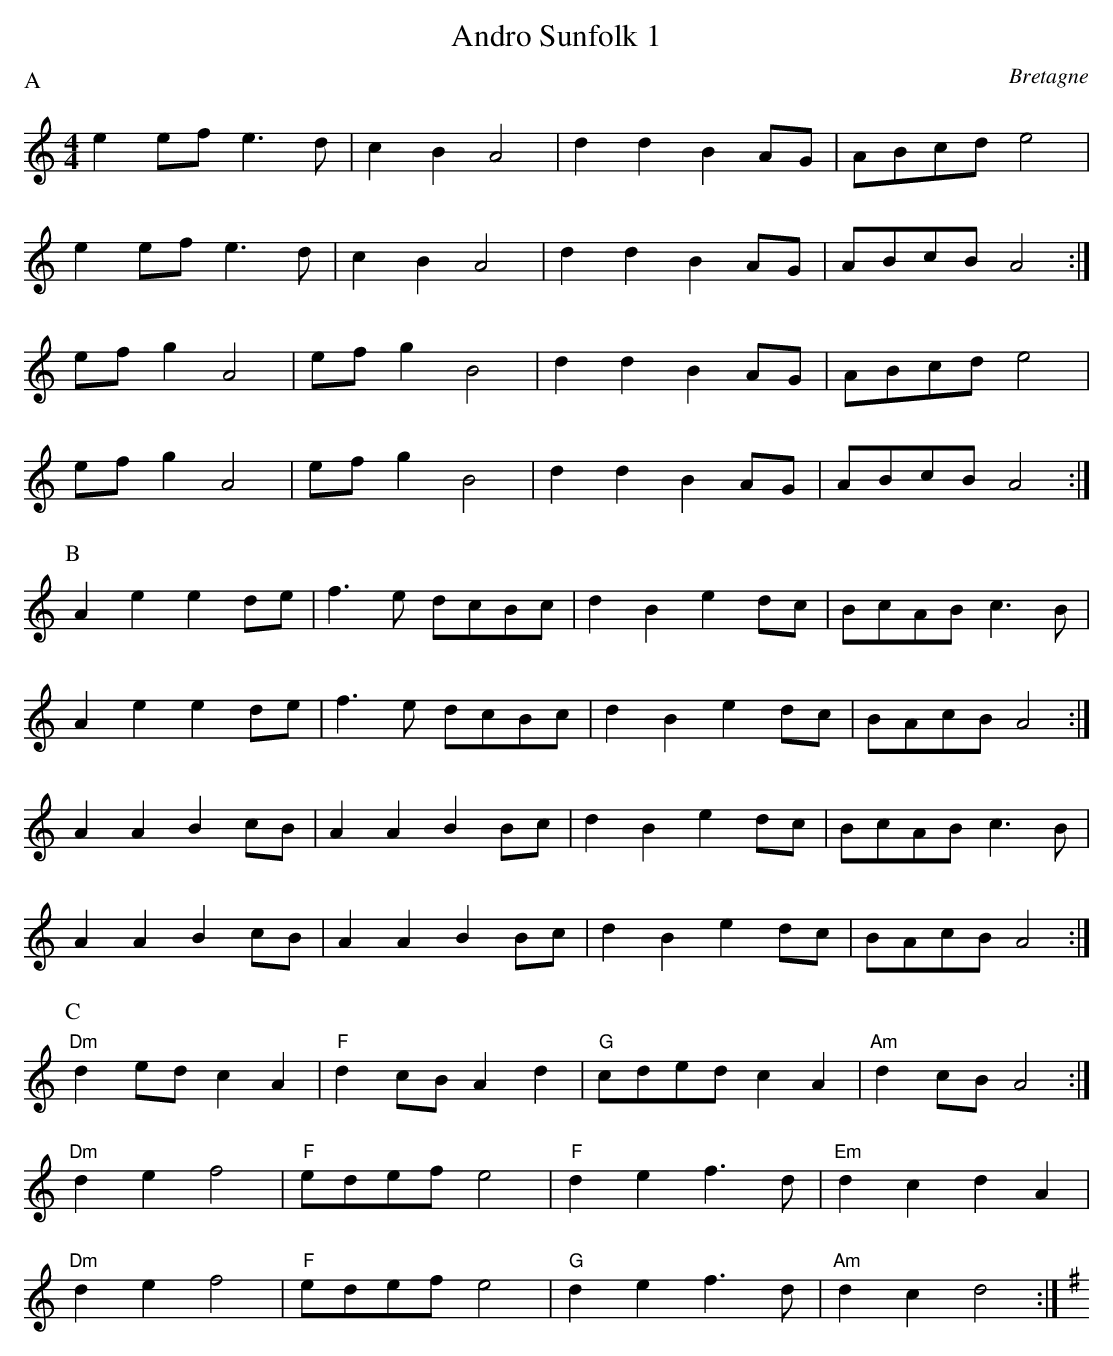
X:1
T:Andro Sunfolk 1
O:Bretagne
M:4/4
L:1/8
P:A
K:Am
e2 ef e3 d | c2 B2 A4 | d2 d2 B2 AG | ABcd e4|
e2 ef e3 d | c2 B2 A4 | d2 d2 B2 AG | ABcB A4 :|
ef g2 A4 | ef g2 B4 | d2 d2 B2 AG |  ABcd e4 |
ef g2 A4 | ef g2 B4 | d2 d2 B2 AG |  ABcB A4 :|
P:B
K:Am
A2 e2 e2 de | f3 e dcBc | d2 B2 e2 dc | BcAB c3 B |
A2 e2 e2 de | f3 e dcBc | d2 B2 e2 dc | BAcBA4 :|
A2 A2 B2 cB | A2 A2 B2 Bc | d2 B2 e2 dc | BcAB c3 B |
A2 A2 B2 cB | A2 A2 B2 Bc | d2 B2 e2 dc | BAcBA4 :|
P:C
K:Am
"Dm"d2 ed c2 A2 | "F"d2 cB A2 d2 | "G"cded c2 A2 | "Am"d2 cB A4 :|
"Dm"d2 e2 f4 | "F"edef e4 | "F"d2 e2 f3 d | "Em"d2 c2 d2 A2 |
"Dm"d2 e2 f4 | "F"edef e4 | "G"d2 e2 f3 d | "Am"d2 c2 d4 [K:Em]:|
